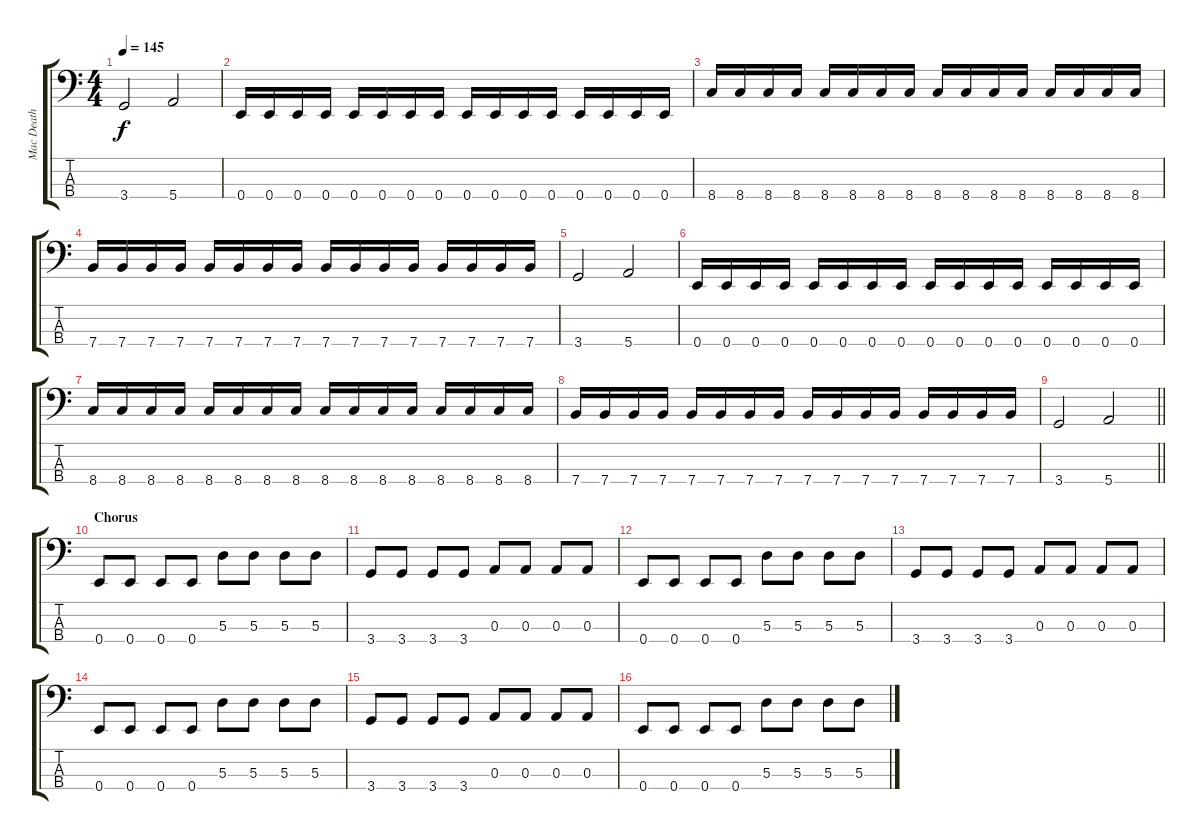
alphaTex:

\track ("Mac Death" "Mac Death") {instrument electricbassfinger}
\staff {score tabs}
\tuning (G2 D2 A1 E1) {hide}
\ts (4 4)
\tempo 145
\clef f4
\ks c
3.4.2{dy f} 5.4.2 |
0.4.16 0.4.16 0.4.16 0.4.16 0.4.16 0.4.16 0.4.16 0.4.16 0.4.16 0.4.16 0.4.16 0.4.16 0.4.16 0.4.16 0.4.16 0.4.16 |
8.4.16 8.4.16 8.4.16 8.4.16 8.4.16 8.4.16 8.4.16 8.4.16 8.4.16 8.4.16 8.4.16 8.4.16 8.4.16 8.4.16 8.4.16 8.4.16 |
7.4.16 7.4.16 7.4.16 7.4.16 7.4.16 7.4.16 7.4.16 7.4.16 7.4.16 7.4.16 7.4.16 7.4.16 7.4.16 7.4.16 7.4.16 7.4.16 |
3.4.2 5.4.2 |
0.4.16 0.4.16 0.4.16 0.4.16 0.4.16 0.4.16 0.4.16 0.4.16 0.4.16 0.4.16 0.4.16 0.4.16 0.4.16 0.4.16 0.4.16 0.4.16 |
8.4.16 8.4.16 8.4.16 8.4.16 8.4.16 8.4.16 8.4.16 8.4.16 8.4.16 8.4.16 8.4.16 8.4.16 8.4.16 8.4.16 8.4.16 8.4.16 |
7.4.16 7.4.16 7.4.16 7.4.16 7.4.16 7.4.16 7.4.16 7.4.16 7.4.16 7.4.16 7.4.16 7.4.16 7.4.16 7.4.16 7.4.16 7.4.16 |
\barLineRight lightlight
3.4.2 5.4.2 |
\section ("" "Chorus")
0.4.8 0.4.8 0.4.8 0.4.8 5.3.8 5.3.8 5.3.8 5.3.8 |
3.4.8 3.4.8 3.4.8 3.4.8 0.3.8 0.3.8 0.3.8 0.3.8 |
0.4.8 0.4.8 0.4.8 0.4.8 5.3.8 5.3.8 5.3.8 5.3.8 |
3.4.8 3.4.8 3.4.8 3.4.8 0.3.8 0.3.8 0.3.8 0.3.8 |
0.4.8 0.4.8 0.4.8 0.4.8 5.3.8 5.3.8 5.3.8 5.3.8 |
3.4.8 3.4.8 3.4.8 3.4.8 0.3.8 0.3.8 0.3.8 0.3.8 |
0.4.8 0.4.8 0.4.8 0.4.8 5.3.8 5.3.8 5.3.8 5.3.8
